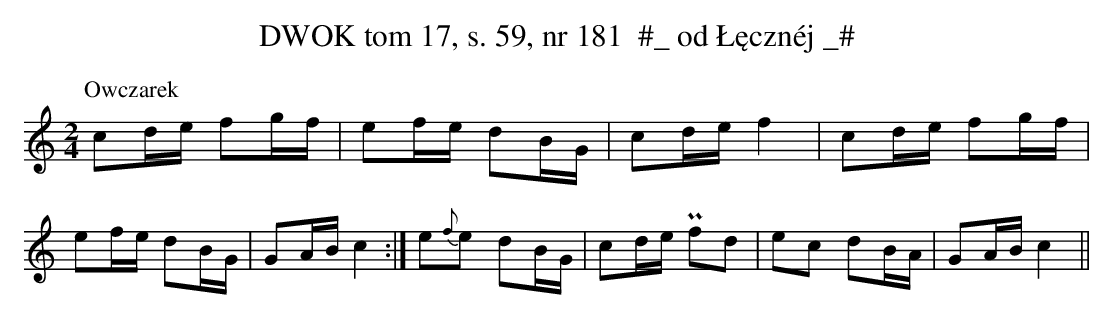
X:1
T:DWOK tom 17, s. 59, nr 181  #_ od Łęcznéj _#
L:1/16
M:2/4
K:C
P:Owczarek
c2de f2gf|e2fe d2BG|c2de f4|c2de f2gf|
e2fe d2BG|G2AB c4:|e2{f}e2 d2BG|c2de Pf2d2|e2c2 d2BA|G2AB c4||
